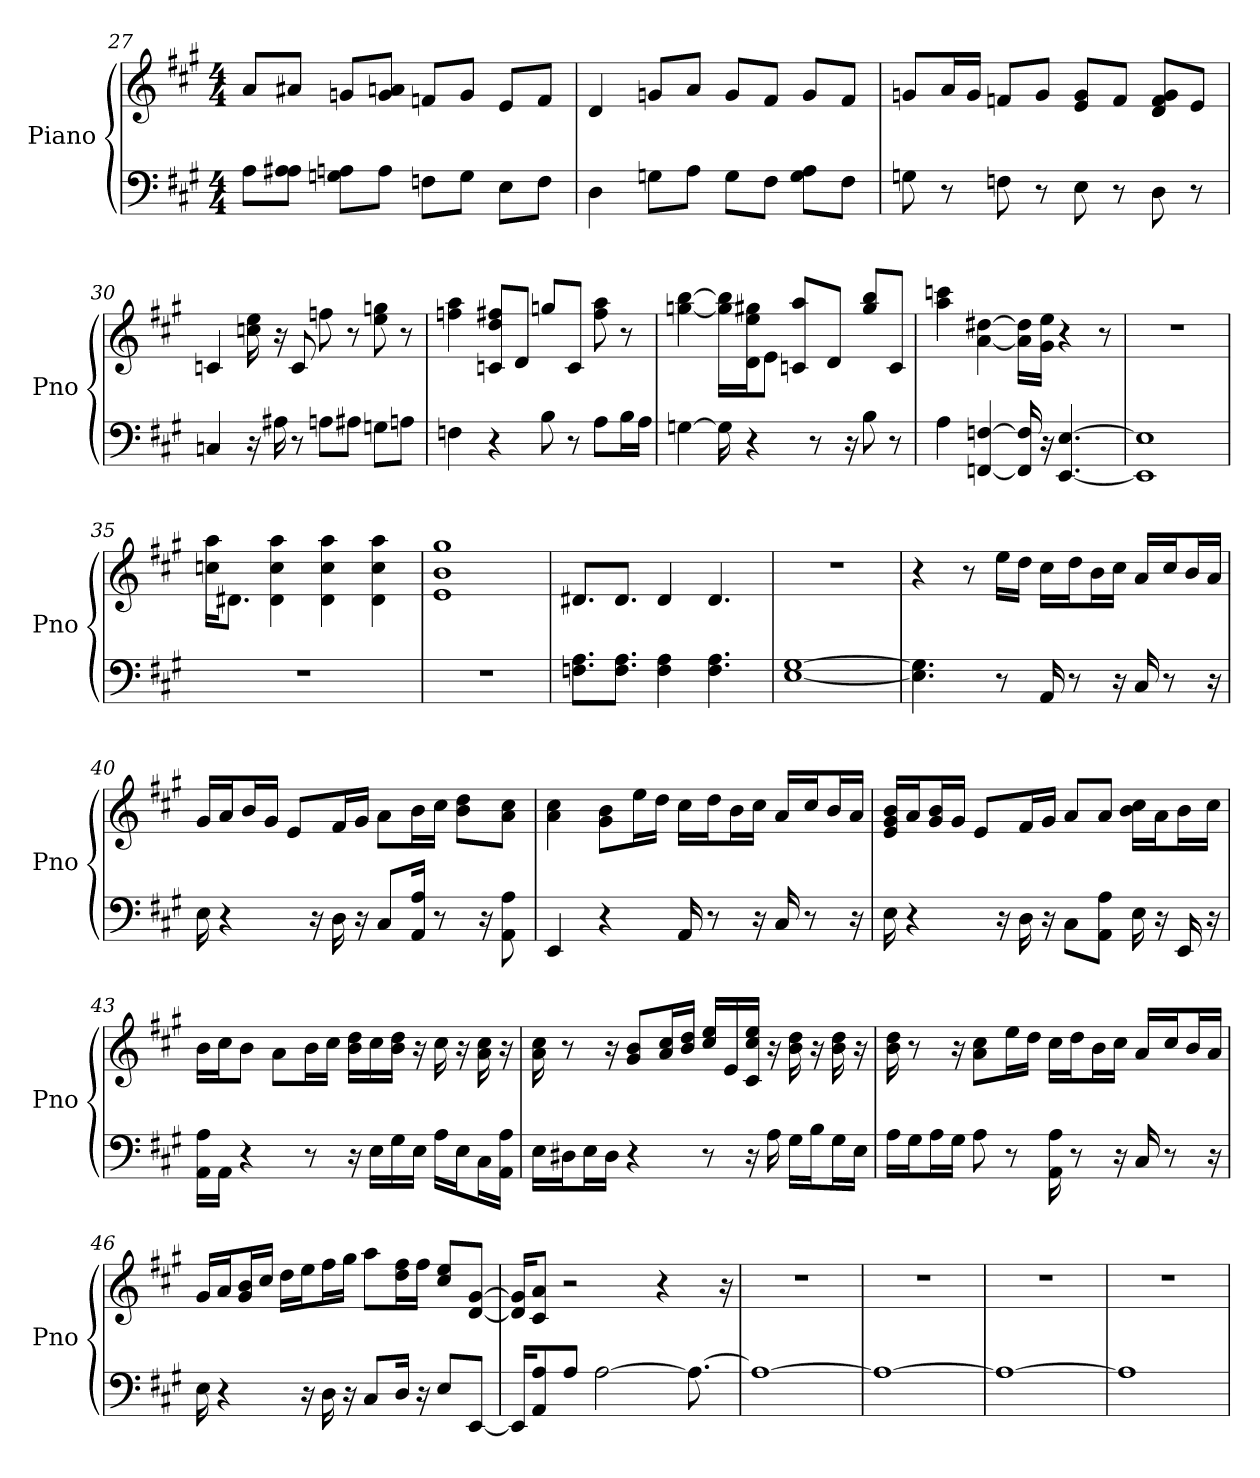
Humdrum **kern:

**kern	**kern
*part1	*part1
*staff2	*staff1
*I"Piano	*
*I'Pno	*
*clefF4	*clefG2
*k[f#c#g#]	*k[f#c#g#]
*A:	*A:
*M4/4	*M4/4
=27	=27
8A\L	8a/L
8A\ 8A#\J	8a#/J
8G\ 8A\L	8g/L
8A\J	8g/ 8a/J
8F\L	8f/L
8G\J	8g/J
8E\L	8e/L
8F\J	8f/J
=28	=28
4D	4d
8G\L	8g/L
8A\J	8a/J
8G\L	8g/L
8F#\J	8f#/J
8A\ 8G\L	8g/L
8F#\J	8f#/J
=29	=29
8G	8g/L
8r	16a/L
.	16g/JJ
8F	8f/L
8r	8g/J
8E	8e/ 8g/L
8r	8f/J
8D	8g/ 8f/ 8d/L
8r	8e/J
=30	=30
4C	4c
16r	16ee 16cc
16A#	16r
8r	8c
8A\L	8ff
8A#\J	8r
8G\L	8ee 8gg
8A\J	8r
=31	=31
4F	4ff 4aa
4r	8dd/ 8c/ 8ff#/L
.	8d/J
8B	8gg/L
8r	8c/J
8A\L	8ff# 8aa
16B\L	8r
16A\JJ	.
=32	=32
[4G	[4gg [4bb
16G]	16gg]\ 16bb]\LL
4r	16d\ 16gg#\ 16ee\J
.	8e\J
.	8c/ 8aa/L
8r	.
.	8d/J
16r	.
8B	8gg#/ 8bb/L
8r	8c/J
=33	=33
4A	4ccc 4aa
[4F [4FF	[4dd# [4a
16F] 16FF]	16dd#]\ 16a]\LL
16r	16g#\ 16ee\JJ
[4.EE [4.E	4r
.	8r
=34	=34
1EE] 1E]	1r
=35	=35
1r	16aa\ 16cc\KL
.	8.d#\J
.	4cc 4d# 4aa
.	4cc 4d# 4aa
.	4cc 4aa 4d#
=36	=36
1r	1b 1e 1gg#
=37	=37
8.A\ 8.F\L	8.d#/L
8.F\ 8.A\J	8.d#/J
4A 4F	4d#
4.A 4.F	4.d#
=38	=38
[1G# [1E	1r
=39	=39
4.G#] 4.E]	4r
.	8r
8r	16ee\LL
.	16dd\JJ
16AA	16cc#\LL
8r	16dd\J
.	16b\L
16r	16cc#\JJ
16C#	16a/LL
8r	16cc#/J
.	16b/L
16r	16a/JJ
=40	=40
16E	16g#/LL
4r	16a/J
.	16b/L
.	16g#/JJ
.	8e/L
16r	.
16D	16f#/L
16r	16g#/JJ
8C#/L	8a\L
16A/ 16AA/Jk	16b\L
8r	16cc#\JJ
.	8dd\ 8b\L
16r	.
8A 8AA	8cc#\ 8a\J
=41	=41
4EE	4cc# 4a
4r	8b\ 8g#\L
.	16ee\L
.	16dd\JJ
16AA	16cc#\LL
8r	16dd\J
.	16b\L
16r	16cc#\JJ
16C#	16a/LL
8r	16cc#/J
.	16b/L
16r	16a/JJ
=42	=42
16E	16b/ 16e/ 16g#/LL
4r	16a/J
.	16b/ 16g#/L
.	16g#/JJ
.	8e/L
16r	.
16D	16f#/L
16r	16g#/JJ
8C#\L	8a/L
8AA\ 8A\J	8a/J
16E	16cc#\ 16b\LL
16r	16a\J
16EE	16b\L
16r	16cc#\JJ
=43	=43
16A\ 16AA\LL	16b\LL
16AA\JJ	16cc#\J
4r	8b\J
.	8a\L
8r	16b\L
.	16cc#\JJ
16r	16b\ 16dd\LL
16E\LL	16cc#\
16G#\	16b\ 16dd\JJ
16E\JJ	16r
16A\LL	16cc#
16E\J	16r
16C#\L	16cc# 16a
16AA\ 16A\JJ	16r
=44	=44
16E\LL	16a 16cc#
16D#\J	8r
16E\L	.
16D#\JJ	16r
4r	8g#/ 8b/L
.	16a/ 16cc#/L
.	16dd/ 16b/JJ
8r	16ee/ 16cc#/LL
.	16e/
16r	16ee/ 16cc#/ 16c#/JJ
16A	16r
16G#\LL	16dd 16b
16B\J	16r
16G#\L	16dd 16b
16E\JJ	16r
=45	=45
16A\LL	16dd 16b
16G#\J	8r
16A\L	.
16G#\JJ	16r
8A	8a\ 8cc#\L
8r	16ee\L
.	16dd\JJ
16A 16AA	16cc#\LL
8r	16dd\J
.	16b\L
16r	16cc#\JJ
16C#	16a/LL
8r	16cc#/J
.	16b/L
16r	16a/JJ
=46	=46
16E	16g#/LL
4r	16a/J
.	16g#/ 16b/L
.	16cc#/JJ
.	16dd\LL
16r	16ee\J
16D	16ff#\L
16r	16gg#\JJ
8C#/L	8aa\L
16D/Jk	16ff#\ 16dd\L
16r	16ff#\JJ
8E/L	8cc#/ 8ee/L
[8EE/J	[8d/ [8g#/J
=47	=47
16EE/KL]	16d]/ 16g#]/KL
8A/ 8AA/	8c#/ 8a/J
8A/J	2r
[2A	.
.	4r
8.A_	.
.	16r
=48	=48
1A_	1r
=49	=49
1A_	1r
=50	=50
1A_	1r
=51	=51
1A]	1r
=	=
*-	*-
